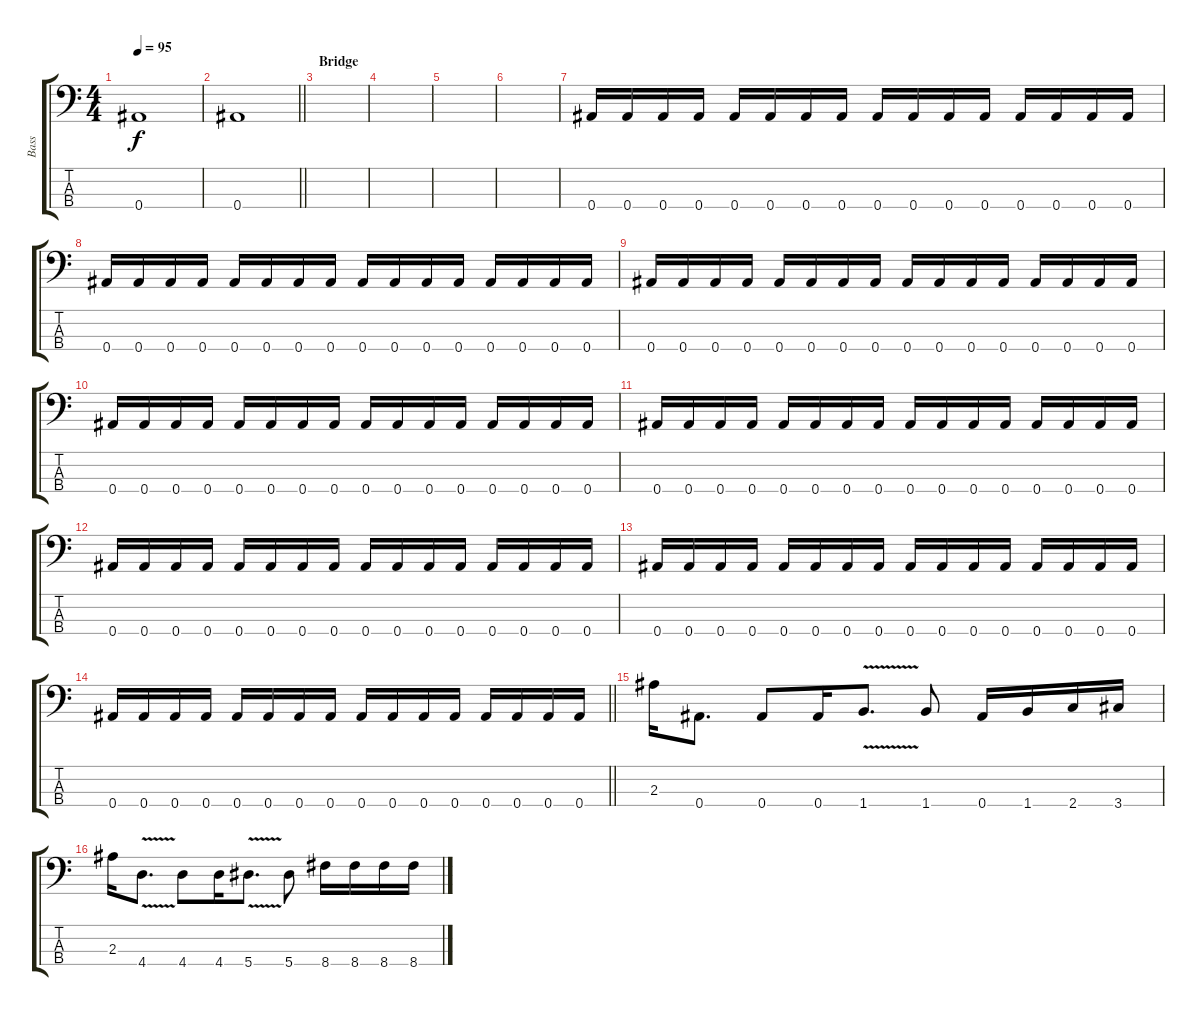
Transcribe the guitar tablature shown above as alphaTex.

\track ("Bass" "Bass") {instrument electricbassfinger}
\staff {score tabs}
\tuning (Gb3 Db2 Ab2 Bb1) {hide}
\ts (4 4)
\tempo 95
\clef f4
\ks c
0.4.1{dy f volume 16} |
\barLineRight lightlight
0.4.1 |
\section ("" "Bridge")
|
|
|
|
0.4.16{volume 13} 0.4.16 0.4.16 0.4.16 0.4.16 0.4.16 0.4.16 0.4.16 0.4.16 0.4.16 0.4.16 0.4.16 0.4.16 0.4.16 0.4.16 0.4.16 |
0.4.16 0.4.16 0.4.16 0.4.16 0.4.16 0.4.16 0.4.16 0.4.16 0.4.16 0.4.16 0.4.16 0.4.16 0.4.16 0.4.16 0.4.16 0.4.16 |
0.4.16 0.4.16 0.4.16 0.4.16 0.4.16 0.4.16 0.4.16 0.4.16 0.4.16 0.4.16 0.4.16 0.4.16 0.4.16 0.4.16 0.4.16 0.4.16 |
0.4.16 0.4.16 0.4.16 0.4.16 0.4.16 0.4.16 0.4.16 0.4.16 0.4.16 0.4.16 0.4.16 0.4.16 0.4.16 0.4.16 0.4.16 0.4.16 |
0.4.16 0.4.16 0.4.16 0.4.16 0.4.16 0.4.16 0.4.16 0.4.16 0.4.16 0.4.16 0.4.16 0.4.16 0.4.16 0.4.16 0.4.16 0.4.16 |
0.4.16 0.4.16 0.4.16 0.4.16 0.4.16 0.4.16 0.4.16 0.4.16 0.4.16 0.4.16 0.4.16 0.4.16 0.4.16 0.4.16 0.4.16 0.4.16 |
0.4.16 0.4.16 0.4.16 0.4.16 0.4.16 0.4.16 0.4.16 0.4.16 0.4.16 0.4.16 0.4.16 0.4.16 0.4.16 0.4.16 0.4.16 0.4.16 |
\barLineRight lightlight
0.4.16 0.4.16 0.4.16 0.4.16 0.4.16 0.4.16 0.4.16 0.4.16 0.4.16 0.4.16 0.4.16 0.4.16 0.4.16 0.4.16 0.4.16 0.4.16 |
\section ("" "")
2.3.16 0.4.8{d} 0.4.8 0.4.16 1.4{v}.8{d} 1.4.8 0.4.16 1.4.16 2.4.16 3.4.16 |
2.3.16 4.4{v}.8{d} 4.4.8 4.4.16 5.4{v}.8{d} 5.4.8 8.4.16 8.4.16 8.4.16 8.4.16
